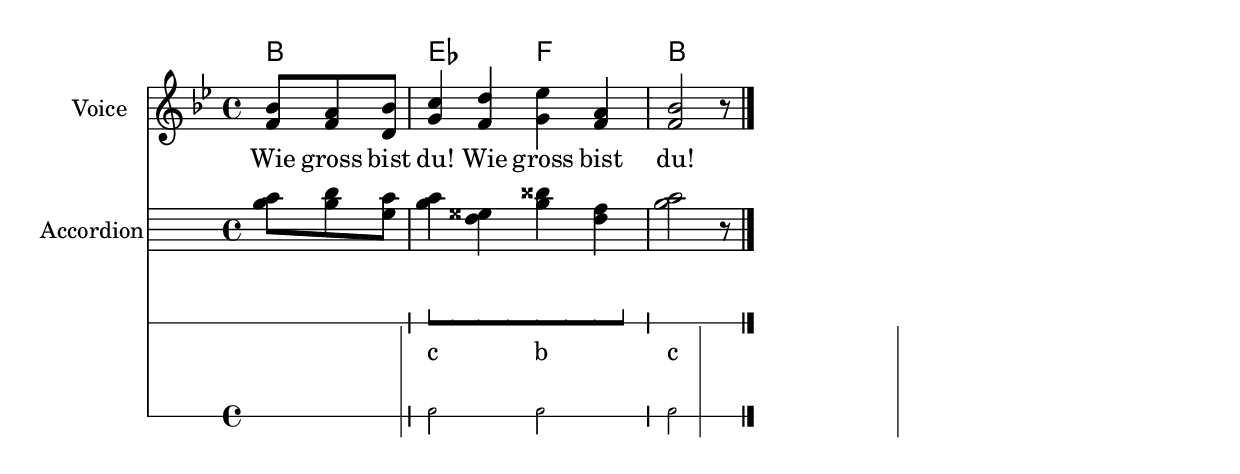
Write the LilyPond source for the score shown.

%% Do not edit this file; it is automatically
%% generated from LSR http://lsr.dsi.unimi.it
%% This file is in the public domain.
\version "2.13.4"

\header {
  lsrtags = "template"

  texidoc = "
A template to write a score for a diatonic accordion.

- There is a horizontal staff indicating if the accordion must be
pushed (thick line) or pulled (thin line)

- There is a small rhythmic staff with lyrics that describes the bass
buttons to press. The bar lines are made from gridlines

- The tabulator staff for diatonic accordions shows the geographic
position of the buttons and not (as for every other instrument) the
pitch of the notes; the keys on the melody-side of the accordion are
placed in three columns and about 12 rows


In the tabulator staff notation the outermost column is described with
notes between lines, the innermost column is described with notes
between lines and a cross as accidental, and the middle column is
described with notes on a line, whereby the row in the middle is
represented on the middle line in the staff.


Some words to transpose piano notes to the diatonic accordion:


1. Every diatonic accordion is built for some keys only (for example,
for the keys of C major and F major), so it is important to transpose a
piano melody to match one of these keys. Transpose the source code, not
only the output because this code is required later on to translate it
once more to the tabulator staff. This can be done with the command
@code{displayLilyMusic}.


2. You have to alternate the push- and pull-direction of the accordion
regularly. If the player has a too long part to pull the accordion gets
broken. On the other hand, some harmonies are only available in one
direction. Considering this, decide which parts of the melody are the
push-parts and which the pull-parts.


3. For each pull- or push-part translate the piano notes to the
according tabulature representation.


This snippet comes with a useful optional macro for the jEdit text
editor.

"
  doctitle = "Score for diatonic accordion"
} % begin verbatim

verse = \lyricmode { Wie gross bist du! Wie gross bist du! }

harmonies = \new ChordNames \chordmode {
  \germanChords
  \set chordChanges = ##t
	bes8 bes8 bes8
  es2 f
  bes1
}

NoStem = \override Stem #'transparent = ##t
NoNoteHead = \override NoteHead #'transparent = ##t
ZeroBeam = \override Beam  #'positions = #'(0 . 0)

staffTabLine = \new Staff \with {
  \remove "Time_signature_engraver"
  \remove "Clef_engraver"
} {
  \override Staff.StaffSymbol #'line-positions = #'(0)
% Shows one horizontal line. The vertical line (simulating a bar-line) is simulated with a gridline
	\set Staff.midiInstrument = #"choir aahs"
	\key c \major
	\relative c''
		{
			% disable the following line to see the the noteheads while writing the song
			\NoNoteHead
			\override NoteHead #'no-ledgers = ##t

			% The beam between 8th-notes is used to draw the push-line
			%How to fast write the push-lines:
			%	 1. write repeatedly 'c c c c c c c c |' for the whole length of the song
			%	 2. uncomment the line \NoNoteHead
			%	 3. compile
			%	 4. Mark the positions on which push/pull changes.
			%	    In the score-picture click on the position the push- or pull-part starts
                        %           (on the noteHead, the cursor will change to a hand-icon).
			%	    The cursor in the source code will jump just at this position.
			%	  a) If a push-part starts there, replace the 'c' by an 'e['
			%	  b) If a pull-part starts there, replace the 'c' by an 's'
			%	 5. Switch into 'overwrite-mode' by pressing the 'ins' key.
			%	 6. For the pull-parts overwrite the 'c' with 's'
			%	 7. For every push-part replace the last 'c' with 'e]'
			%        8. Switch into 'insert-mode' again
			%	 9. At last it should look lik e.g. (s s e[ c | c c c c c c c c | c c c c c c e] s s)
			%	10. re-enable the line \NoNoteHead
			\autoBeamOff
			\ZeroBeam
			 s8 s s e[ c c c c c c e] | s s s s s
		}
}

%{
%}

% Accordion melody in tabulator score
% 1. Place a copy of the piano melody below
% 2. Separate piano melody into pull- and push-parts according to the staffTabLine you've already made
% 3. For each line: Double the line. Remark the 1st one (Keeps unchanged as reference) and then change the second line using the transformation paper
%    or the macros 'conv2diaton push.bsh' and 'conv2diaton pull.bsh'
% Tips:
% - In jEdit Search & Replace mark the Option 'Keep Dialog'

AccordionTabTwoCBesDur = {
 % pull 1
 %<f' bes'>8 <f' a'>8 <d' bes'>8 |
<g'' a''>8 <g'' b''>8 <e'' a''>8 |
 % push 2
 %<g' c''>4 <f' d''> <g' ees''> <f' a'> |
<g'' a''>4 <d'' eisis''> <g'' bisis''> <d'' f''> |
 % pull 3
% <f' bes'>2 r8 }
 <g'' a''>2 r8 }

  AccordionTab= { \dynamicUp
% 1. Place a copy of the piano melody above
% 2. Separate piano melody into pull- and push-parts according to the staffTabLine you've already made
% 3. For each line: Double the line. Remark the 1st one (Keeps unchanged as reference) and then
%    change the second line using the transformation paper
% Tips:
% - In jEdit Search & Replace mark the Option 'Keep Dialog'
% -
\AccordionTabTwoCBesDur
 }



 \layout {
 \context {
   \Staff
   \consists "Grid_point_engraver"

   gridInterval = #(ly:make-moment 4 4) % 4/4 - tact. How many beats per bar

   % The following line has to be adjusted O-F-T-E-N.
   \override GridPoint #'Y-extent = #'(-2 . -21)
 }
 \context {
    \ChoirStaff
    \remove "System_start_delimiter_engraver"
 }
}

staffVoice = \new Staff=astaffvoice  {
	\time 4/4
	\set Staff.instrumentName="Voice"
	\set Staff.midiInstrument="voice oohs"
	\key bes \major
	\partial 8*3
	\clef treble
	{
		\context Voice = "melodyVoi"
		{ <f' bes'>8 <f' a'>8 <d' bes'>8 | <g' c''>4 <f' d''> <g' es''> <f' a'> | <f' bes'>2 r8 }
	\bar "|."
	}
}

staffAccordionMel = \new Staff  \with { \remove "Clef_engraver" } {
	#(set-accidental-style 'forget) %Set the accidentals (Vorzeichen) for each note,
					%do not remember them for the rest of the measure.
	\time 4/4
	\set Staff.instrumentName="Accordion"
	\set Staff.midiInstrument="voice oohs"
	\key c \major
	\clef treble
	{ \AccordionTab \bar "|." }
}

	AltOn = #(define-music-function (parser location mag) (number?)
        	#{ \override Stem #'length = #$(* 7.0 mag)
		\override NoteHead #'font-size =
		#$(inexact->exact (* (/ 6.0 (log 2.0)) (log mag))) #})

	AltOff = {
		\revert Stem #'length
		\revert NoteHead #'font-size
		}

BassRhytm = {s4 s8 | c2 c2 | c2 s8 }
LyricBassRhythmI=  \lyricmode { c b | c }

staffBassRhytm = \new Staff=staffbass  \with { \remove "Clef_engraver" } {
	% This is not a RhythmicStaff  because it must be possible to append lyrics.

	\override Score.GridLine #'extra-offset = #'( 13.0 . 0.0 ) % x.y
	\override Staff.StaffSymbol #'line-positions = #'( 0 )
        % Shows one horizontal line. The vertical line (simulating a bar-line) is simulated by a grid
        % Search for 'grid' in this page to find all related functions
	\time 4/4
	{
		\context Voice = "VoiceBassRhytm"
		\stemDown \AltOn #0.6
		\relative c''
		{
		\BassRhytm
		}
		\AltOff
	\bar "|."
	}
}

\new Score
\with {
 \consists "Grid_line_span_engraver" %The vertical line (simulating a bar-line) in the staffBassRhytm is a gridline
}
\new ChoirStaff
	<<
		\harmonies
		\staffVoice
		\context Lyrics = "lmelodyVoi" \with {alignBelowContext=astaffvoice} { \lyricsto "melodyVoi" \verse }
		\staffAccordionMel
		\staffTabLine
		\staffBassRhytm
	\context Lyrics = "lBassRhytmAboveI" \with {alignAboveContext=staffbass} \lyricsto VoiceBassRhytm \LyricBassRhythmI
	>>
%}

